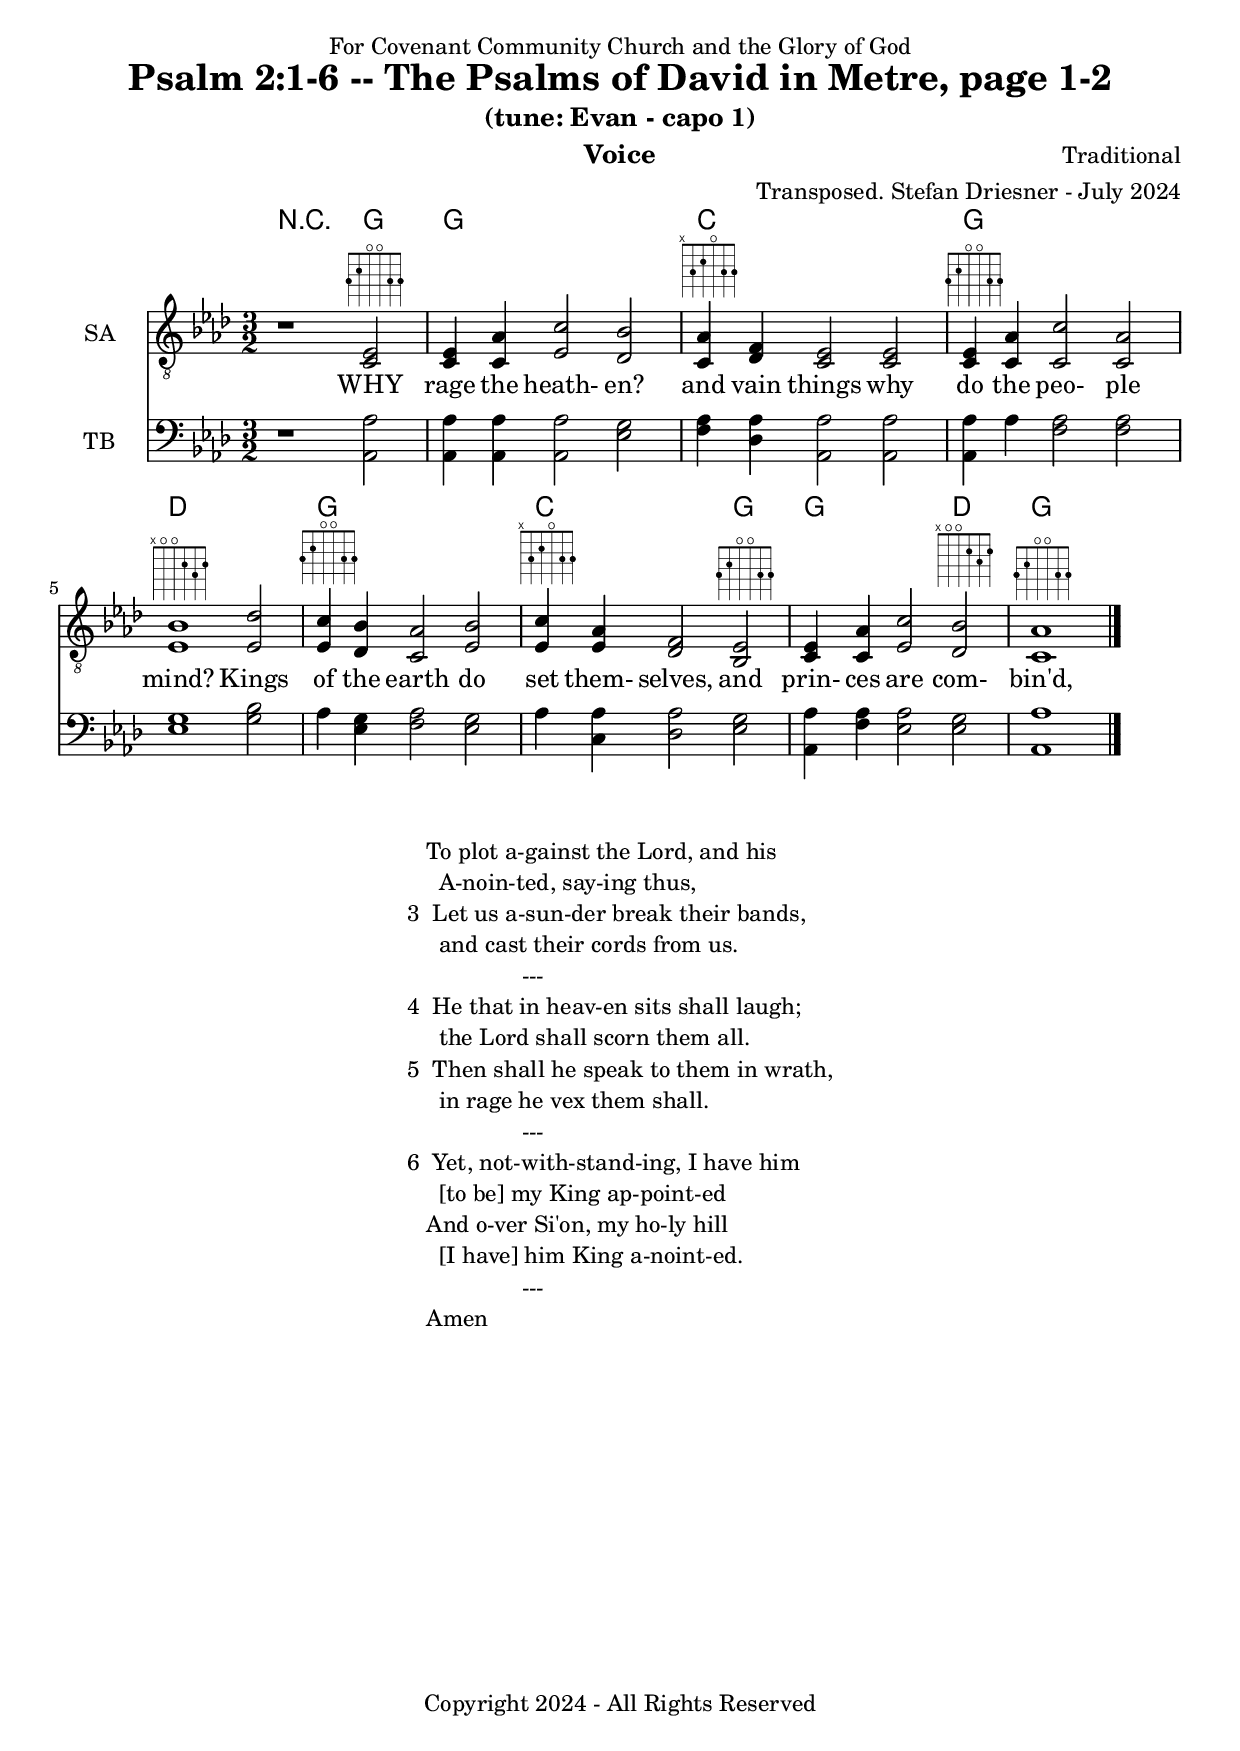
\version "2.24.1"
\language "english"

% force .mid extension for MIDI file output
#(ly:set-option 'midi-extension "mid")

\header {
  dedication = "For Covenant Community Church and the Glory of God"
  title = "Psalm 2:1-6 -- The Psalms of David in Metre, page 1-2"
  subtitle = "(tune: Evan - capo 1)"
  instrument = "Voice"
  composer = "Traditional"
  arranger = "Transposed. Stefan Driesner - July 2024"
  meter = ""
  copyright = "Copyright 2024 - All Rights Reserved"
}

global = {
  \key af \major
  \numericTimeSignature
  \time 3/2
}

versesVoice = \lyricmode {
  % Verse 1
  WHY rage the heath- en? and vain things
  why do the peo- ple mind?
  Kings of the earth do set them- selves,
  and prin- ces are com- bin'd,
}

SAVoice = \relative c {
  \global
  \dynamicUp
  % Music follows here.
  {
    r1                               <ef  c  >2^\markup { \fret-diagram "6-3;5-2;4-o;3-o;2-3;1-3;" } |
    % Verse 1
    <c   ef >4 <c   af'>4 <ef  c'>2  <df  bf'>2 | < c  af'>4^\markup { \fret-diagram "6-x;5-3;4-2;3-o;2-3;1-3;" } <df   f >4 < c  ef >2  < c  ef >2 |
    <c   ef >4^\markup { \fret-diagram "6-3;5-2;4-o;3-o;2-3;1-3;" } <c   af'>4 <c   c'>2  < c  af'>2 | <ef  bf'>1^\markup { \fret-diagram "6-x;5-o;4-o;3-2;2-3;1-2;" }                        <ef  df'>2 |
    <ef  c '>4^\markup { \fret-diagram "6-3;5-2;4-o;3-o;2-3;1-3;" } <df  bf'>4 <c  af'>2  <ef  bf'>2 | <ef  c '>4^\markup { \fret-diagram "6-x;5-3;4-2;3-o;2-3;1-3;" } <ef  af >4 <df   f >2  <bf  ef >2^\markup { \fret-diagram "6-3;5-2;4-o;3-o;2-3;1-3;" } |
    <c   ef >4 <c   af'>4 <ef c '>2  <df  bf'>2^\markup { \fret-diagram "6-x;5-o;4-o;3-2;2-3;1-2;" } | <c   af'>1^\markup { \fret-diagram "6-3;5-2;4-o;3-o;2-3;1-3;" }                             \bar "|."
  }
}

TBVoice = \relative c {
  \global
  \dynamicUp
  % Music follows here.
  {
    r1                                <af  af'>2 |
    % Verse 1
    <af  af'>4 <af  af'>4 <af  af'>2  <ef' g  >2 | <f   af >4 <df  af'>4 <af  af'>2 <af  af'>2 |
    <af  af'>4 <    af'>4 <f   af >2  <f   af >2 | <ef  g  >1                       <g   bf >2 |
    <    af >4 <ef  g  >4 <f   af >2  <ef  g  >2 | <    af >4 <c , af'>4 <df  af'>2 <ef  g  >2 |
    <af, af'>4 <f ' af >4 <ef  af >2  <ef  g  >2 | <af, af'>1                          \bar "|."
  }
}

Chords = \new ChordNames {
  \chordmode {
    r1 <g>2 <g>1. <c>1. <g>1. <d>1. <g>1. <c>1 <g>2 <g>1 <d>2 <g>1.
  }
}

SAVoicePart = \new Staff \with {
  instrumentName = "SA"
  midiInstrument = "Voice Oohs"
} { \clef "treble_8" \SAVoice }
\addlyrics { \versesVoice }

TBVoicePart = \new Staff \with {
  instrumentName = "TB"
  midiInstrument = "Voice Oohs"
} { \clef bass \TBVoice }

\score {
  <<
    \Chords
    \SAVoicePart
    \TBVoicePart
  >>
  \layout { }
  \midi {
    \context {
      \Score
      tempoWholesPerMinute = #(ly:make-moment 100 2)
    }
  }
}

\markup {
  \fill-line {
    {
      \column {
        \left-align {
  	  "   To plot a-gainst the Lord, and his"
	  "     A-noin-ted, say-ing thus,"
	  "3  Let us a-sun-der break their bands,"
	  "     and cast their cords from us."
	  "                  ---"
	  "4  He that in heav-en sits shall laugh;"
	  "     the Lord shall scorn them all."
  	  "5  Then shall he speak to them in wrath,"
	  "     in rage he vex them shall."
	  "                  ---"
	  "6  Yet, not-with-stand-ing, I have him"
	  "     [to be] my King ap-point-ed"
	  "   And o-ver Si'on, my ho-ly hill"
	  "     [I have] him King a-noint-ed."
	  "                  ---"
	  "   Amen"
        }
      }
    }
  }
}